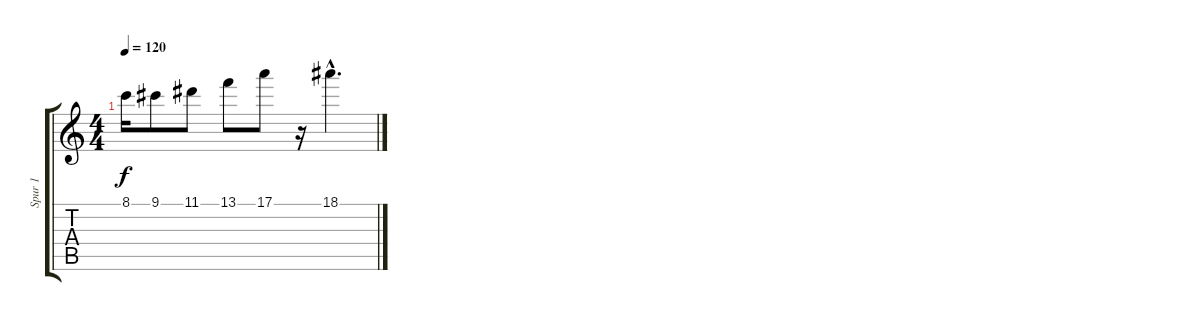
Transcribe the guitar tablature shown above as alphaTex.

\track ("Spur 1" "Spur 1") {instrument acousticguitarnylon}
\staff {score tabs}
\tuning (E4 B3 G3 D3 A2 E2) {hide}
\ts (4 4)
\tempo 120
\clef g2
\ks c
8.1{t}.16{dy f} 9.1.8 11.1.8 13.1.8 17.1.8 r.16 18.1{hac}.4{d}
